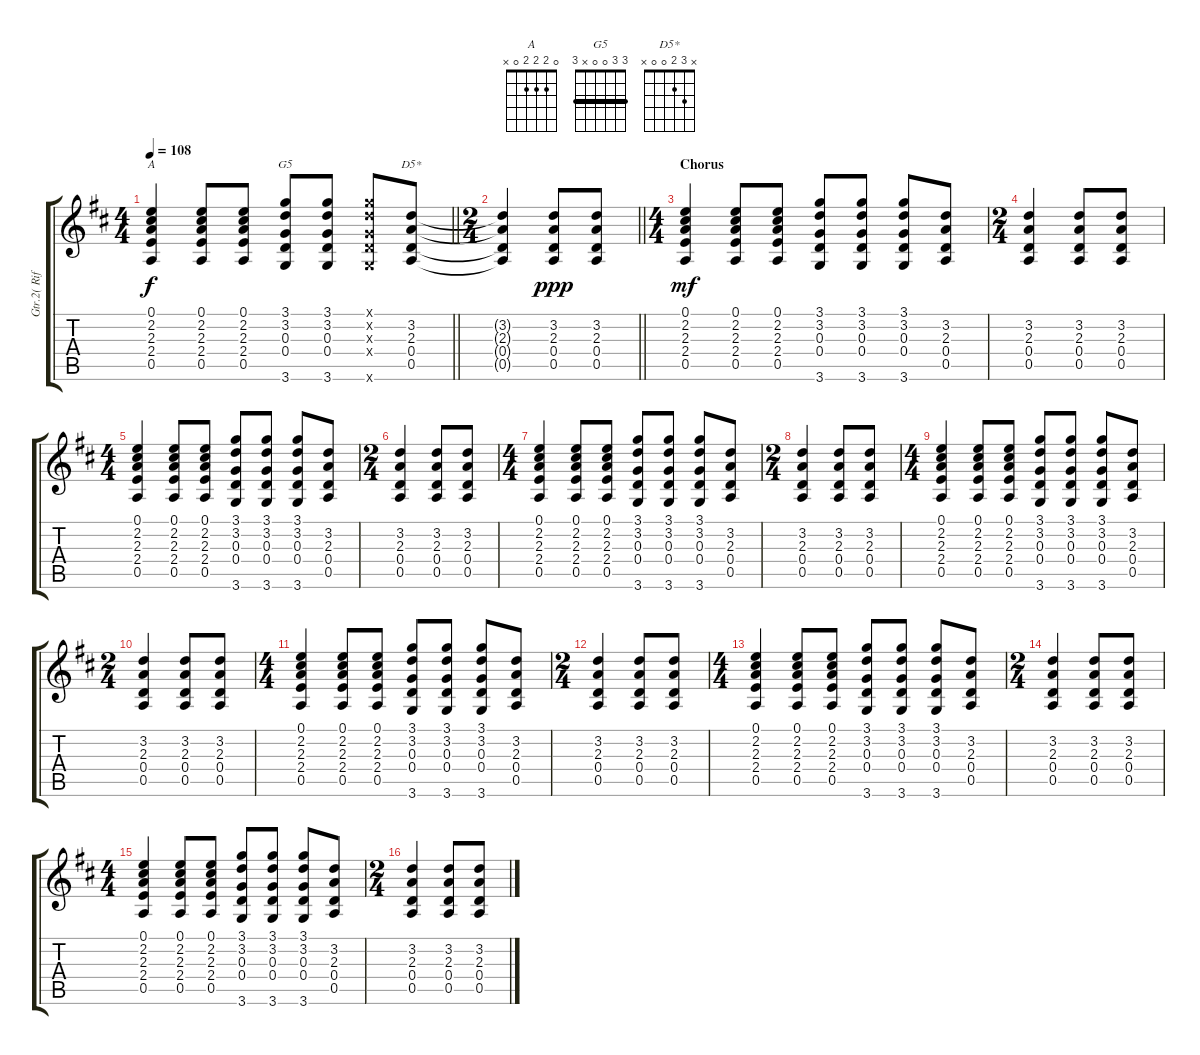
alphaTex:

\track ("Gtr.2( Riff )" "Gtr.2( Rif") {instrument distortionguitar}
\staff {score tabs}
\tuning (E4 B3 G3 D3 A2 E2) {hide}
\chord ("A" 0 2 2 2 0 x)
\chord ("G5" 3 3 0 0 x 3) {barre 3}
\chord ("D5*" x 3 2 0 0 x)
\ts (4 4)
\tempo 108
\clef g2
\barLineRight lightlight
\ks d
(0.1 2.2 2.3 2.4 0.5).4{ch "A" dy f} (0.1 2.2 2.3 2.4 0.5).8 (0.1 2.2 2.3 2.4 0.5).8 (3.1 3.2 0.3 0.4 3.6).8{ch "G5"} (3.1 3.2 0.3 0.4 3.6).8 (3.1{x} 3.2{x} 0.3{x} 0.4{x} 3.6{x}).8 (3.2 2.3 0.4 0.5).8{ch "D5*"} |
\ts (2 4)
\section ("" "")
\barLineRight lightlight
(3.2{t} 2.3{t} 0.4{t} 0.5{t}).4 (3.2 2.3 0.4 0.5).8{dy ppp} (3.2 2.3 0.4 0.5).8 |
\ts (4 4)
\section ("" "Chorus")
(0.1 2.2 2.3 2.4 0.5).4{dy mf} (0.1 2.2 2.3 2.4 0.5).8 (0.1 2.2 2.3 2.4 0.5).8 (3.1 3.2 0.3 0.4 3.6).8 (3.1 3.2 0.3 0.4 3.6).8 (3.1 3.2 0.3 0.4 3.6).8 (3.2 2.3 0.4 0.5).8 |
\ts (2 4)
(3.2 2.3 0.4 0.5).4 (3.2 2.3 0.4 0.5).8 (3.2 2.3 0.4 0.5).8 |
\ts (4 4)
(0.1 2.2 2.3 2.4 0.5).4 (0.1 2.2 2.3 2.4 0.5).8 (0.1 2.2 2.3 2.4 0.5).8 (3.1 3.2 0.3 0.4 3.6).8 (3.1 3.2 0.3 0.4 3.6).8 (3.1 3.2 0.3 0.4 3.6).8 (3.2 2.3 0.4 0.5).8 |
\ts (2 4)
(3.2 2.3 0.4 0.5).4 (3.2 2.3 0.4 0.5).8 (3.2 2.3 0.4 0.5).8 |
\ts (4 4)
(0.1 2.2 2.3 2.4 0.5).4 (0.1 2.2 2.3 2.4 0.5).8 (0.1 2.2 2.3 2.4 0.5).8 (3.1 3.2 0.3 0.4 3.6).8 (3.1 3.2 0.3 0.4 3.6).8 (3.1 3.2 0.3 0.4 3.6).8 (3.2 2.3 0.4 0.5).8 |
\ts (2 4)
(3.2 2.3 0.4 0.5).4 (3.2 2.3 0.4 0.5).8 (3.2 2.3 0.4 0.5).8 |
\ts (4 4)
(0.1 2.2 2.3 2.4 0.5).4 (0.1 2.2 2.3 2.4 0.5).8 (0.1 2.2 2.3 2.4 0.5).8 (3.1 3.2 0.3 0.4 3.6).8 (3.1 3.2 0.3 0.4 3.6).8 (3.1 3.2 0.3 0.4 3.6).8 (3.2 2.3 0.4 0.5).8 |
\ts (2 4)
(3.2 2.3 0.4 0.5).4 (3.2 2.3 0.4 0.5).8 (3.2 2.3 0.4 0.5).8 |
\ts (4 4)
(0.1 2.2 2.3 2.4 0.5).4 (0.1 2.2 2.3 2.4 0.5).8 (0.1 2.2 2.3 2.4 0.5).8 (3.1 3.2 0.3 0.4 3.6).8 (3.1 3.2 0.3 0.4 3.6).8 (3.1 3.2 0.3 0.4 3.6).8 (3.2 2.3 0.4 0.5).8 |
\ts (2 4)
(3.2 2.3 0.4 0.5).4 (3.2 2.3 0.4 0.5).8 (3.2 2.3 0.4 0.5).8 |
\ts (4 4)
(0.1 2.2 2.3 2.4 0.5).4 (0.1 2.2 2.3 2.4 0.5).8 (0.1 2.2 2.3 2.4 0.5).8 (3.1 3.2 0.3 0.4 3.6).8 (3.1 3.2 0.3 0.4 3.6).8 (3.1 3.2 0.3 0.4 3.6).8 (3.2 2.3 0.4 0.5).8 |
\ts (2 4)
(3.2 2.3 0.4 0.5).4 (3.2 2.3 0.4 0.5).8 (3.2 2.3 0.4 0.5).8 |
\ts (4 4)
(0.1 2.2 2.3 2.4 0.5).4 (0.1 2.2 2.3 2.4 0.5).8 (0.1 2.2 2.3 2.4 0.5).8 (3.1 3.2 0.3 0.4 3.6).8 (3.1 3.2 0.3 0.4 3.6).8 (3.1 3.2 0.3 0.4 3.6).8 (3.2 2.3 0.4 0.5).8 |
\ts (2 4)
(3.2 2.3 0.4 0.5).4 (3.2 2.3 0.4 0.5).8 (3.2 2.3 0.4 0.5).8
